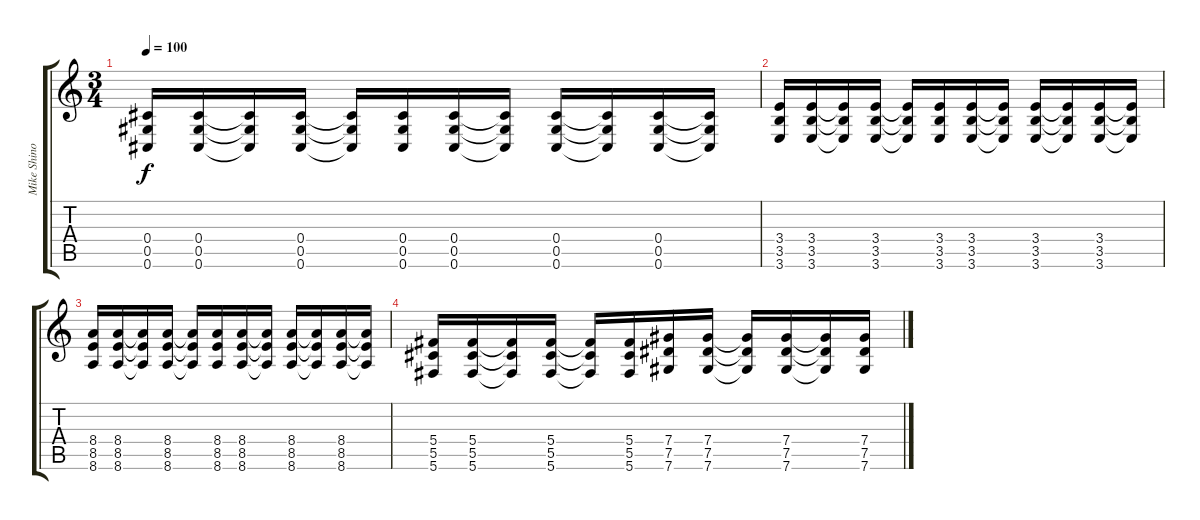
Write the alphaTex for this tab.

\track ("Mike Shinoda (2nd Guitar)" "Mike Shino") {instrument distortionguitar}
\staff {score tabs}
\tuning (Eb4 Bb3 Gb3 Db3 Ab2 Db2) {hide}
\ts (3 4)
\tempo 100
\clef g2
\ks c
(0.4 0.5 0.6).16{dy f} (0.4 0.5 0.6).16 (0.4{t} 0.5{t} 0.6{t}).16 (0.4 0.5 0.6).16 (0.4{t} 0.5{t} 0.6{t}).16 (0.4 0.5 0.6).16 (0.4 0.5 0.6).16 (0.4{t} 0.5{t} 0.6{t}).16 (0.4 0.5 0.6).16 (0.4{t} 0.5{t} 0.6{t}).16 (0.4 0.5 0.6).16 (0.4{t} 0.5{t} 0.6{t}).16 |
(3.4 3.5 3.6).16 (3.4 3.5 3.6).16 (3.4{t} 3.5{t} 3.6{t}).16 (3.4 3.5 3.6).16 (3.4{t} 3.5{t} 3.6{t}).16 (3.4 3.5 3.6).16 (3.4 3.5 3.6).16 (3.4{t} 3.5{t} 3.6{t}).16 (3.4 3.5 3.6).16 (3.4{t} 3.5{t} 3.6{t}).16 (3.4 3.5 3.6).16 (3.4{t} 3.5{t} 3.6{t}).16 |
(8.4 8.5 8.6).16 (8.4 8.5 8.6).16 (8.4{t} 8.5{t} 8.6{t}).16 (8.4 8.5 8.6).16 (8.4{t} 8.5{t} 8.6{t}).16 (8.4 8.5 8.6).16 (8.4 8.5 8.6).16 (8.4{t} 8.5{t} 8.6{t}).16 (8.4 8.5 8.6).16 (8.4{t} 8.5{t} 8.6{t}).16 (8.4 8.5 8.6).16 (8.4{t} 8.5{t} 8.6{t}).16 |
(5.4 5.5 5.6).16 (5.4 5.5 5.6).16 (5.4{t} 5.5{t} 5.6{t}).16 (5.4 5.5 5.6).16 (5.4{t} 5.5{t} 5.6{t}).16 (5.4 5.5 5.6).16 (7.4 7.5 7.6).16 (7.4 7.5 7.6).16 (7.4{t} 7.5{t} 7.6{t}).16 (7.4 7.5 7.6).16 (7.4{t} 7.5{t} 7.6{t}).16 (7.4 7.5 7.6).16
